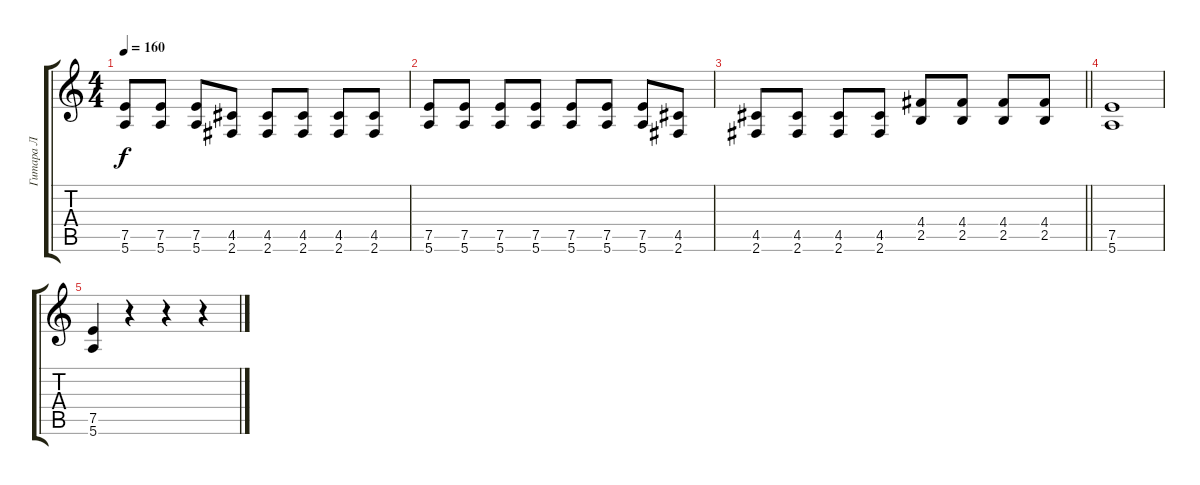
\track ("Гитара Л" "Гитара Л") {instrument distortionguitar}
\staff {score tabs}
\tuning (E4 B3 G3 D3 A2 E2) {hide}
\ts (4 4)
\tempo 160
\clef g2
\ks c
(7.5 5.6).8{dy f} (7.5 5.6).8 (7.5 5.6).8 (4.5 2.6).8 (4.5 2.6).8 (4.5 2.6).8 (4.5 2.6).8 (4.5 2.6).8 |
(7.5 5.6).8 (7.5 5.6).8 (7.5 5.6).8 (7.5 5.6).8 (7.5 5.6).8 (7.5 5.6).8 (7.5 5.6).8 (4.5 2.6).8 |
\barLineRight lightlight
(4.5 2.6).8 (4.5 2.6).8 (4.5 2.6).8 (4.5 2.6).8 (4.4 2.5).8 (4.4 2.5).8 (4.4 2.5).8 (4.4 2.5).8 |
(7.5 5.6).1 |
(7.5 5.6).4 r.4 r.4 r.4
